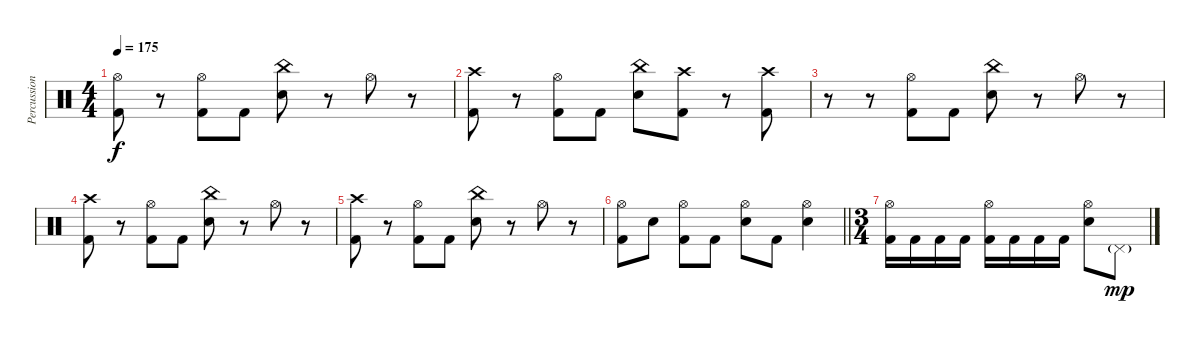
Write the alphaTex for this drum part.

\track ("Percussion" "Percussion") {instrument percussion}
\staff {score}
\articulation defaults
\ts (4 4)
\tempo 175
\clef neutral
\ks c
("Hi-Hat (open)" "Kick (hit) 2").8{dy f} r.8 ("Hi-Hat (open)" "Kick (hit) 2").8 "Kick (hit) 2".8 ("China (hit)" "Electric Snare (hit)").8 r.8 "Hi-Hat (open)".8 r.8 |
("Crash high (hit)" "Kick (hit) 2").8 r.8 ("Hi-Hat (open)" "Kick (hit) 2").8 "Kick (hit) 2".8 ("China (hit)" "Electric Snare (hit)").8 ("Crash high (hit)" "Kick (hit) 2").8 r.8 ("Crash high (hit)" "Kick (hit) 2").8 |
r.8 r.8 ("Hi-Hat (open)" "Kick (hit) 2").8 "Kick (hit) 2".8 ("China (hit)" "Electric Snare (hit)").8 r.8 "Hi-Hat (open)".8 r.8 |
("Crash high (hit)" "Kick (hit) 2").8 r.8 ("Hi-Hat (open)" "Kick (hit) 2").8 "Kick (hit) 2".8 ("China (hit)" "Electric Snare (hit)").8 r.8 "Hi-Hat (open)".8 r.8 |
("Crash high (hit)" "Kick (hit) 2").8 r.8 ("Hi-Hat (open)" "Kick (hit) 2").8 "Kick (hit) 2".8 ("China (hit)" "Electric Snare (hit)").8 r.8 "Hi-Hat (open)".8 r.8 |
\barLineRight lightlight
("Hi-Hat (open)" "Kick (hit) 2").8 "Electric Snare (hit)".8 ("Hi-Hat (open)" "Kick (hit) 2").8 "Kick (hit) 2".8 ("Hi-Hat (open)" "Electric Snare (hit)").8 "Kick (hit) 2".8 ("Hi-Hat (open)" "Electric Snare (hit)").4 |
\ts (3 4)
("Hi-Hat (open)" "Kick (hit) 2").16 "Kick (hit) 2".16 "Kick (hit) 2".16 "Kick (hit) 2".16 ("Hi-Hat (open)" "Kick (hit) 2").16 "Kick (hit) 2".16 "Kick (hit) 2".16 "Kick (hit) 2".16 ("Hi-Hat (open)" "Electric Snare (hit)").8 "Pedal Hi-Hat (hit)"{g}.8{dy mp volume 0}
